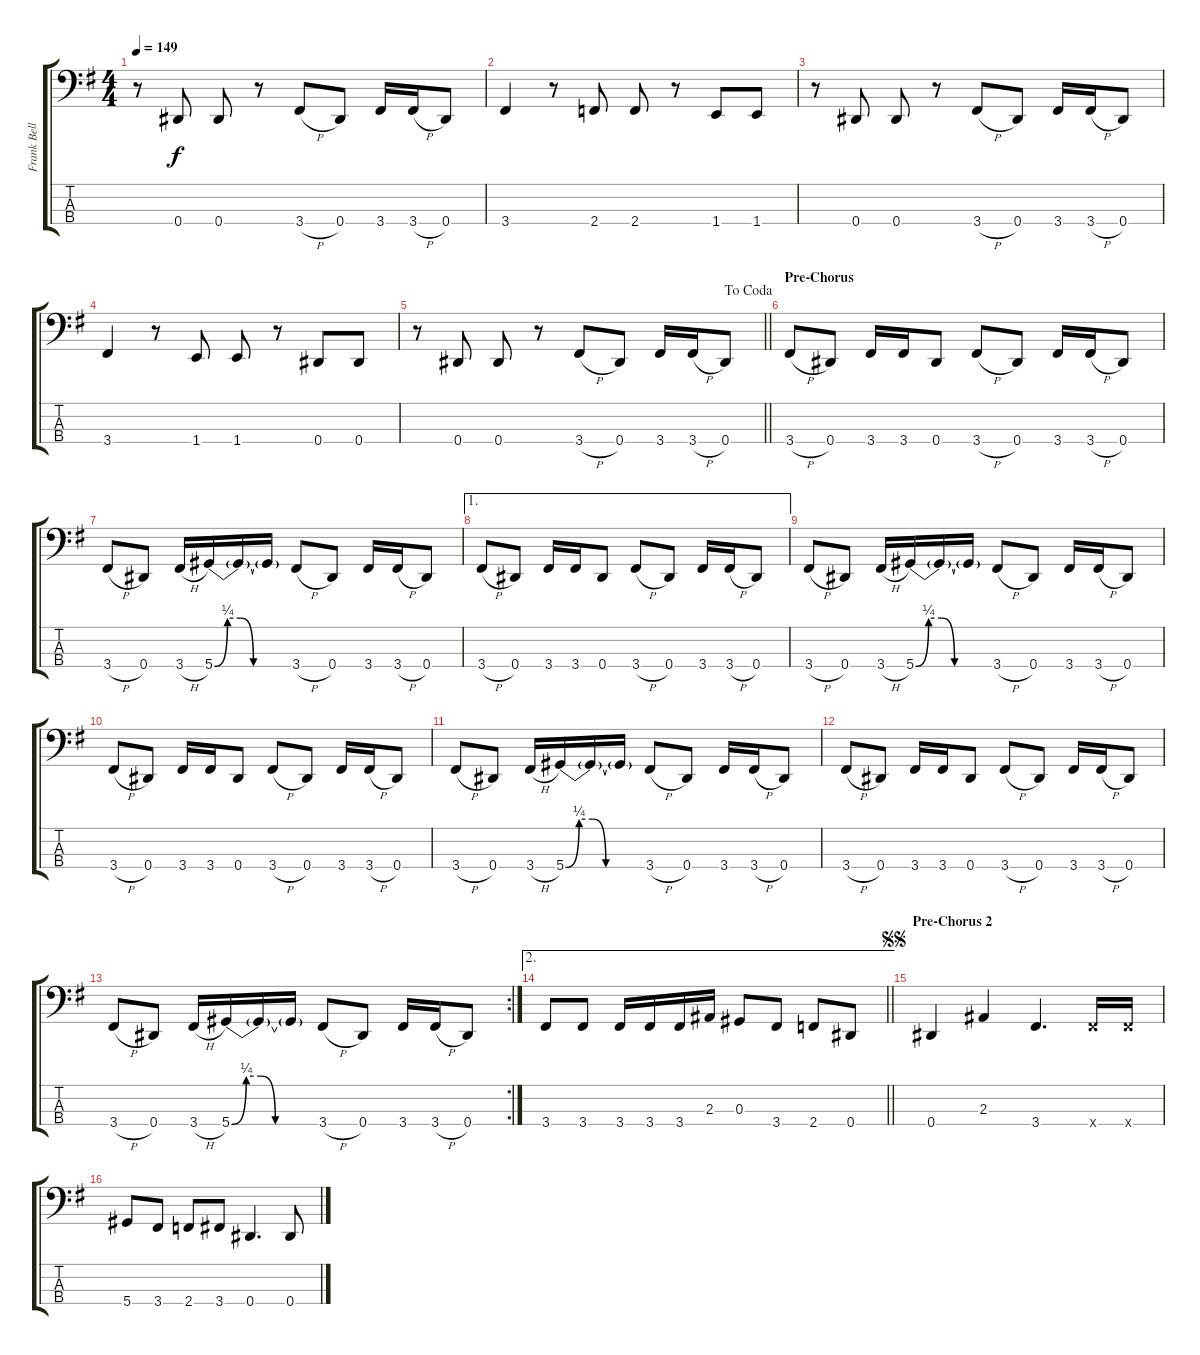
\track ("Frank Bello" "Frank Bell") {instrument electricbassfinger}
\staff {score tabs}
\tuning (Gb2 Db2 Ab1 Eb1) {hide}
\ts (4 4)
\tempo 149
\clef f4
\ks g
r.8{dy f} 0.4.8 0.4.8 r.8 3.4{h}.8 0.4.8 3.4.16 3.4{h}.16 0.4.8 |
3.4.4 r.8 2.4.8 2.4.8 r.8 1.4.8 1.4.8 |
r.8 0.4.8 0.4.8 r.8 3.4{h}.8 0.4.8 3.4.16 3.4{h}.16 0.4.8 |
3.4.4 r.8 1.4.8 1.4.8 r.8 0.4.8 0.4.8 |
\jump dacoda
\barLineRight lightlight
r.8 0.4.8 0.4.8 r.8 3.4{h}.8 0.4.8 3.4.16 3.4{h}.16 0.4.8 |
\section ("" "Pre-Chorus")
3.4{h}.8 0.4.8 3.4.16 3.4.16 0.4.8 3.4{h}.8 0.4.8 3.4.16 3.4{h}.16 0.4.8 |
3.4{h}.8 0.4.8 3.4{h}.16 5.4{be (custom 0 0 10 1 20 1 30 0 60 0)}.16 5.4{t}.16 5.4{t}.16 3.4{h}.8 0.4.8 3.4.16 3.4{h}.16 0.4.8 |
\ae 1
3.4{h}.8 0.4.8 3.4.16 3.4.16 0.4.8 3.4{h}.8 0.4.8 3.4.16 3.4{h}.16 0.4.8 |
3.4{h}.8 0.4.8 3.4{h}.16 5.4{be (custom 0 0 10 1 20 1 30 0 60 0)}.16 5.4{t}.16 5.4{t}.16 3.4{h}.8 0.4.8 3.4.16 3.4{h}.16 0.4.8 |
3.4{h}.8 0.4.8 3.4.16 3.4.16 0.4.8 3.4{h}.8 0.4.8 3.4.16 3.4{h}.16 0.4.8 |
3.4{h}.8 0.4.8 3.4{h}.16 5.4{be (custom 0 0 10 1 20 1 30 0 60 0)}.16 5.4{t}.16 5.4{t}.16 3.4{h}.8 0.4.8 3.4.16 3.4{h}.16 0.4.8 |
3.4{h}.8 0.4.8 3.4.16 3.4.16 0.4.8 3.4{h}.8 0.4.8 3.4.16 3.4{h}.16 0.4.8 |
\rc 2
3.4{h}.8 0.4.8 3.4{h}.16 5.4{be (custom 0 0 10 1 20 1 30 0 60 0)}.16 5.4{t}.16 5.4{t}.16 3.4{h}.8 0.4.8 3.4.16 3.4{h}.16 0.4.8 |
\ae 2
\barLineRight lightlight
3.4.8 3.4.8 3.4.16 3.4.16 3.4.16 2.3.16 0.3.8 3.4.8 2.4.8 0.4.8 |
\section ("" "Pre-Chorus 2")
\jump segnosegno
0.4.4 2.3.4 3.4.4{d} 3.4{x}.16 3.4{x}.16 |
5.4.8 3.4.8 2.4.8 3.4.8 0.4.4{d} 0.4.8
